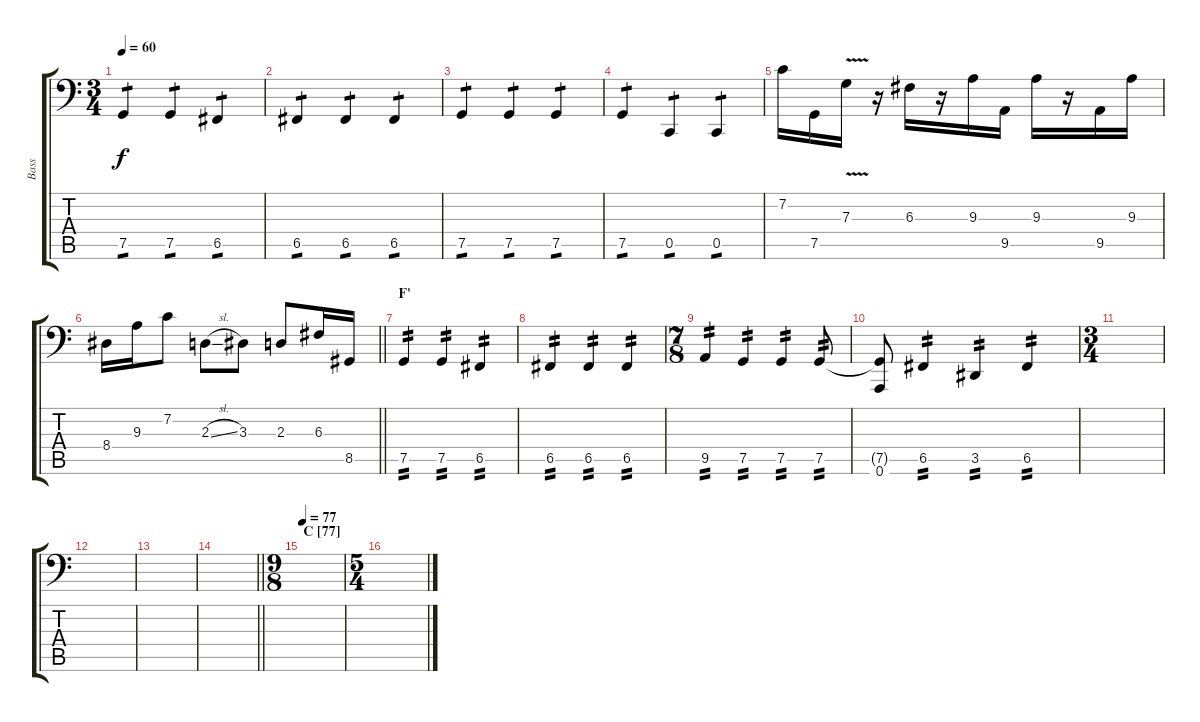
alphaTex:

\track ("Bass" "Bass") {instrument electricbasspick}
\staff {score tabs}
\tuning (Bb2 F2 C2 G1 C1 A0) {hide}
\ts (3 4)
\tempo 60
\clef f4
\ks c
7.5.4{tp 1 dy f} 7.5.4{tp 1} 6.5.4{tp 1} |
6.5.4{tp 1} 6.5.4{tp 1} 6.5.4{tp 1} |
7.5.4{tp 1} 7.5.4{tp 1} 7.5.4{tp 1} |
7.5.4{tp 1} 0.5.4{tp 1} 0.5.4{tp 1} |
7.2.16{instrument slapbass1} 7.5.16 7.3{v}.16 r.16 6.3.16 r.16 9.3.16 9.5.16 9.3.16 r.16 9.5.16 9.3.16 |
\barLineRight lightlight
8.4.16 9.3.16 7.2.8 2.3{sl}.8 3.3.8 2.3.8 6.3.16 8.5.16 |
\section ("" "F'")
7.5.4{tp 2 instrument electricbasspick} 7.5.4{tp 2} 6.5.4{tp 2} |
6.5.4{tp 2} 6.5.4{tp 2} 6.5.4{tp 2} |
\ts (7 8)
9.5.4{tp 2} 7.5.4{tp 2} 7.5.4{tp 2} 7.5.8{tp 2} |
(7.5{t} 0.6).8 6.5.4{tp 2} 3.5.4{tp 2} 6.5.4{tp 2} |
\ts (3 4)
|
|
|
\barLineRight lightlight
|
\ts (9 8)
\section ("" "C [77]")
\tempo 77
|
\ts (5 4)
